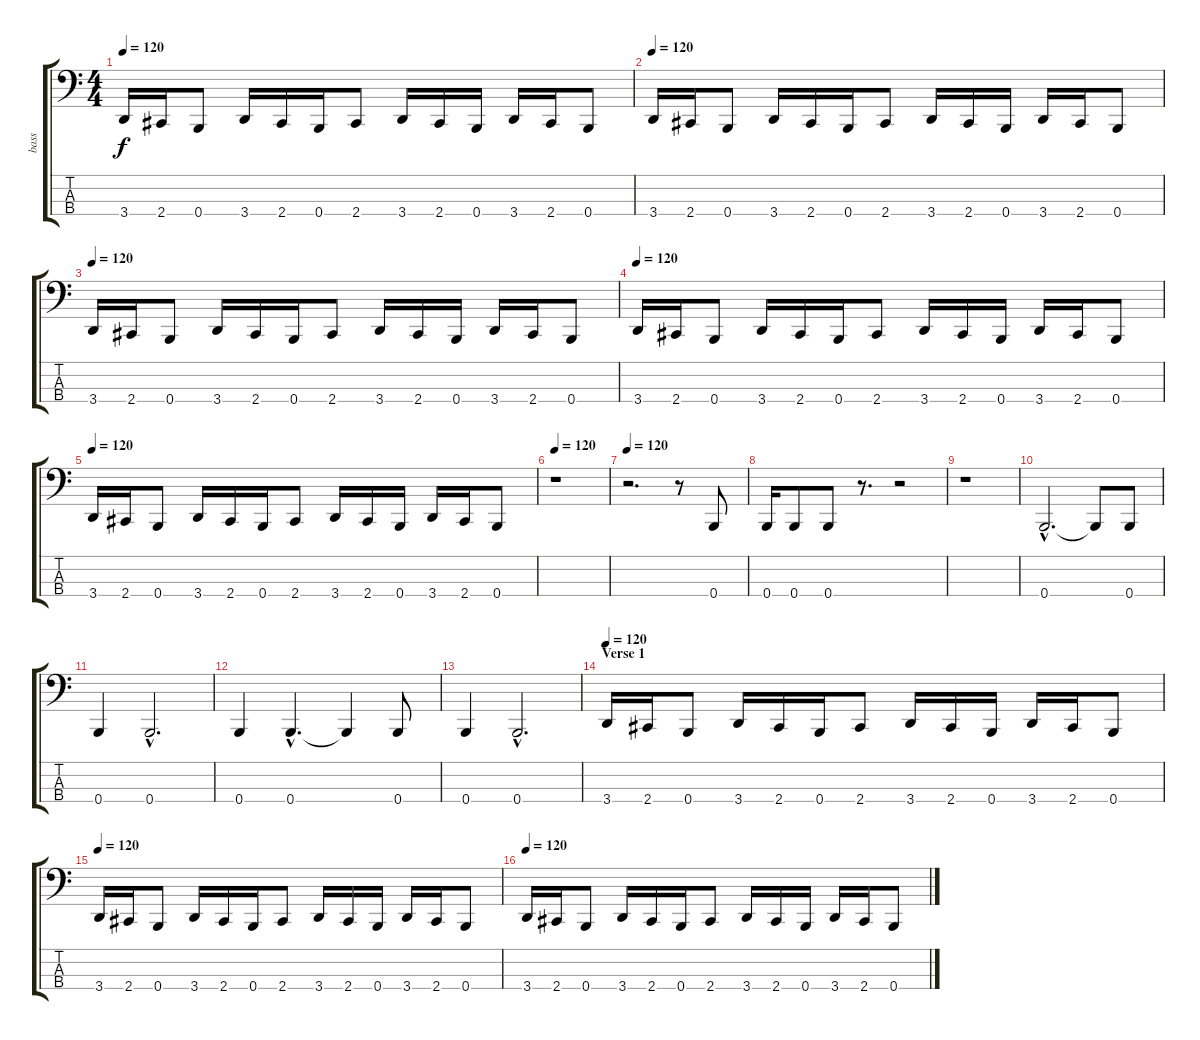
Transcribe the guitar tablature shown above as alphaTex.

\track ("bass" "bass") {instrument electricbasspick}
\staff {score tabs}
\tuning (E2 B1 Gb1 B0) {hide}
\ts (4 4)
\tempo 120
\clef f4
\ks c
3.4.16{dy f} 2.4.16 0.4.8 3.4.16 2.4.16 0.4.16 2.4.8 3.4.16 2.4.16 0.4.16 3.4.16 2.4.16 0.4.8 |
\tempo 120
3.4.16 2.4.16 0.4.8 3.4.16 2.4.16 0.4.16 2.4.8 3.4.16 2.4.16 0.4.16 3.4.16 2.4.16 0.4.8 |
\tempo 120
3.4.16 2.4.16 0.4.8 3.4.16 2.4.16 0.4.16 2.4.8 3.4.16 2.4.16 0.4.16 3.4.16 2.4.16 0.4.8 |
\tempo 120
3.4.16 2.4.16 0.4.8 3.4.16 2.4.16 0.4.16 2.4.8 3.4.16 2.4.16 0.4.16 3.4.16 2.4.16 0.4.8 |
\tempo 120
3.4.16 2.4.16 0.4.8 3.4.16 2.4.16 0.4.16 2.4.8 3.4.16 2.4.16 0.4.16 3.4.16 2.4.16 0.4.8 |
\tempo 120
r.1 |
\tempo 120
r.2{d} r.8 0.4.8 |
0.4.16 0.4.8 0.4.8 r.8{d} r.2 |
r.1 |
0.4{hac}.2{d} 0.4{t}.8 0.4.8 |
0.4.4 0.4{hac}.2{d} |
0.4.4 0.4{hac}.4{d} 0.4{t}.4 0.4.8 |
0.4.4 0.4{hac}.2{d} |
\section ("" "Verse 1")
\tempo 120
3.4.16 2.4.16 0.4.8 3.4.16 2.4.16 0.4.16 2.4.8 3.4.16 2.4.16 0.4.16 3.4.16 2.4.16 0.4.8 |
\tempo 120
3.4.16 2.4.16 0.4.8 3.4.16 2.4.16 0.4.16 2.4.8 3.4.16 2.4.16 0.4.16 3.4.16 2.4.16 0.4.8 |
\tempo 120
3.4.16 2.4.16 0.4.8 3.4.16 2.4.16 0.4.16 2.4.8 3.4.16 2.4.16 0.4.16 3.4.16 2.4.16 0.4.8
